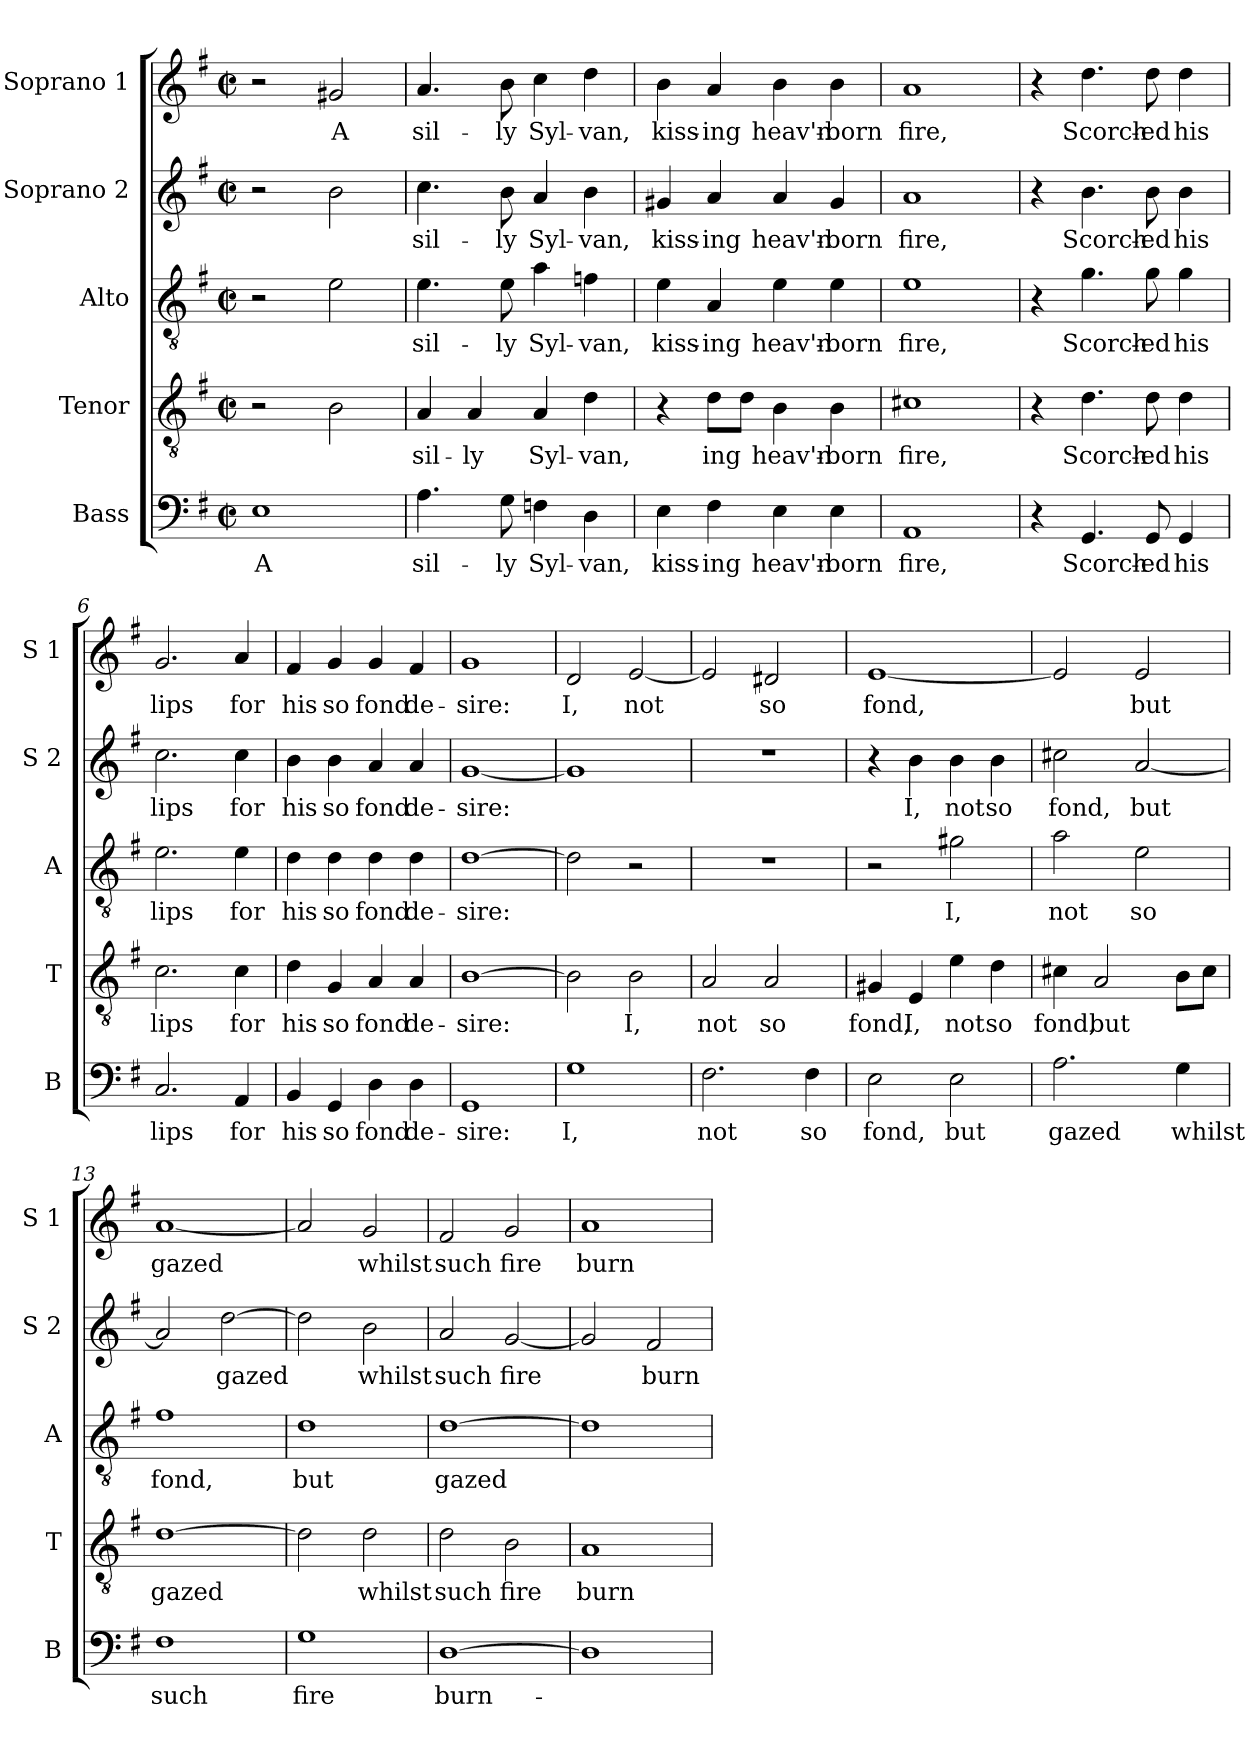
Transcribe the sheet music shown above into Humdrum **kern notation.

**kern	**text	**kern	**text	**kern	**text	**kern	**text	**kern	**text
*part5	*part5	*part4	*part4	*part3	*part3	*part2	*part2	*part1	*part1
*staff5	*staff5	*staff4	*staff4	*staff3	*staff3	*staff2	*staff2	*staff1	*staff1
*I"Bass	*	*I"Tenor	*	*I"Alto	*	*I"Soprano 2	*	*I"Soprano 1	*
*I'B	*	*I'T	*	*I'A	*	*I'S 2	*	*I'S 1	*
*clefF4	*	*clefGv2	*	*clefGv2	*	*clefG2	*	*clefG2	*
*k[f#]	*	*k[f#]	*	*k[f#]	*	*k[f#]	*	*k[f#]	*
*G:	*	*G:	*	*G:	*	*G:	*	*G:	*
*M2/2	*	*M2/2	*	*M2/2	*	*M2/2	*	*M2/2	*
*met(c|)	*	*met(c|)	*	*met(c|)	*	*met(c|)	*	*met(c|)	*
=1	=1	=1	=1	=1	=1	=1	=1	=1	=1
1E	A	2r	.	2r	.	2r	.	2r	.
.	.	2B\	.	2e\	.	2b\	.	2g#X/	A
=2	=2	=2	=2	=2	=2	=2	=2	=2	=2
4.A\	sil-	4A/	sil-	4.e\	sil-	4.cc\	sil-	4.a/	sil-
.	.	4A/	-ly	.	.	.	.	.	.
8G\	-ly	.	.	8e\	-ly	8b\	-ly	8b\	-ly
4Fn\	Syl-	4A/	Syl-	4a\	Syl-	4a/	Syl-	4cc\	Syl-
4D\	-van,	4d\	-van,	4fn\	-van,	4b\	-van,	4dd\	-van,
=3	=3	=3	=3	=3	=3	=3	=3	=3	=3
4E\	kiss-	4r	kiss-	4e\	kiss-	4g#X/	kiss-	4b\	kiss-
4F#\	-ing	8d\L	-ing	4A/	-ing	4a/	-ing	4a/	-ing
.	.	8d\J	.	.	.	.	.	.	.
4E\	heav'n-	4B\	heav'n-	4e\	heav'n-	4a/	heav'n-	4b\	heav'n-
4E\	-born	4B\	-born	4e\	-born	4g#/	-born	4b\	-born
=4	=4	=4	=4	=4	=4	=4	=4	=4	=4
1AA	fire,	1c#X	fire,	1e	fire,	1a	fire,	1a	fire,
=5	=5	=5	=5	=5	=5	=5	=5	=5	=5
4r	.	4r	.	4r	.	4r	.	4r	.
4.GG/	Scorch-	4.d\	Scorch-	4.g\	Scorch-	4.b\	Scorch-	4.dd\	Scorch-
8GG/	-ed	8d\	-ed	8g\	-ed	8b\	-ed	8dd\	-ed
4GG/	his	4d\	his	4g\	his	4b\	his	4dd\	his
!!LO:LB:g=z
=6	=6	=6	=6	=6	=6	=6	=6	=6	=6
2.C/	lips	2.c\	lips	2.e\	lips	2.cc\	lips	2.g/	lips
4AA/	for	4c\	for	4e\	for	4cc\	for	4a/	for
=7	=7	=7	=7	=7	=7	=7	=7	=7	=7
4BB/	his	4d\	his	4d\	his	4b\	his	4f#/	his
4GG/	so	4G/	so	4d\	so	4b\	so	4g/	so
4D\	fond	4A/	fond	4d\	fond	4a/	fond	4g/	fond
4D\	de-	4A/	de-	4d\	de-	4a/	de-	4f#/	de-
=8	=8	=8	=8	=8	=8	=8	=8	=8	=8
1GG	-sire:	[1B	-sire:	[1d	-sire:	[1g	-sire:	1g	-sire:
=9	=9	=9	=9	=9	=9	=9	=9	=9	=9
1G	I,	2B\]	.	2d\]	.	1g]	.	2d/	I,
.	.	2B\	I,	2r	.	.	.	[2e/	not
=10	=10	=10	=10	=10	=10	=10	=10	=10	=10
2.F#\	not	2A/	not	1r	.	1r	.	2e/]	.
.	.	2A/	so	.	.	.	.	2d#X/	so
4F#\	so	.	.	.	.	.	.	.	.
=11	=11	=11	=11	=11	=11	=11	=11	=11	=11
2E\	fond,	4G#X/	fond,	2r	.	4r	.	[1e	fond,
.	.	4E/	I,	.	.	4b\	I,	.	.
2E\	but	4e\	not	2g#X\	I,	4b\	not	.	.
.	.	4d\	so	.	.	4b\	so	.	.
!!LO:PB:g=z
=12	=12	=12	=12	=12	=12	=12	=12	=12	=12
2.A\	gazed	4c#X\	fond,	2a\	not	2cc#X\	fond,	2e/]	.
.	.	2A/	but	.	.	.	.	.	.
.	.	.	.	2e\	so	[2a/	but	2e/	but
4G\	whilst	8B\L	.	.	.	.	.	.	.
.	.	8c#\J	.	.	.	.	.	.	.
=13	=13	=13	=13	=13	=13	=13	=13	=13	=13
1F#	such	[1d	gazed	1f#	fond,	2a/]	.	[1a	gazed
.	.	.	.	.	.	[2dd\	gazed	.	.
=14	=14	=14	=14	=14	=14	=14	=14	=14	=14
1G	fire	2d\]	.	1d	but	2dd\]	.	2a/]	.
.	.	2d\	whilst	.	.	2b\	whilst	2g/	whilst
=15	=15	=15	=15	=15	=15	=15	=15	=15	=15
[1D	burn-	2d\	such	[1d	gazed	2a/	such	2f#/	such
.	.	2B\	fire	.	.	[2g/	fire	2g/	fire
=16	=16	=16	=16	=16	=16	=16	=16	=16	=16
1D]	.	1A	burn-	1d]	.	2g/]	.	1a	burn-
.	.	.	.	.	.	2f#/	burn-	.	.
=	=	=	=	=	=	=	=	=	=
*-	*-	*-	*-	*-	*-	*-	*-	*-	*-
